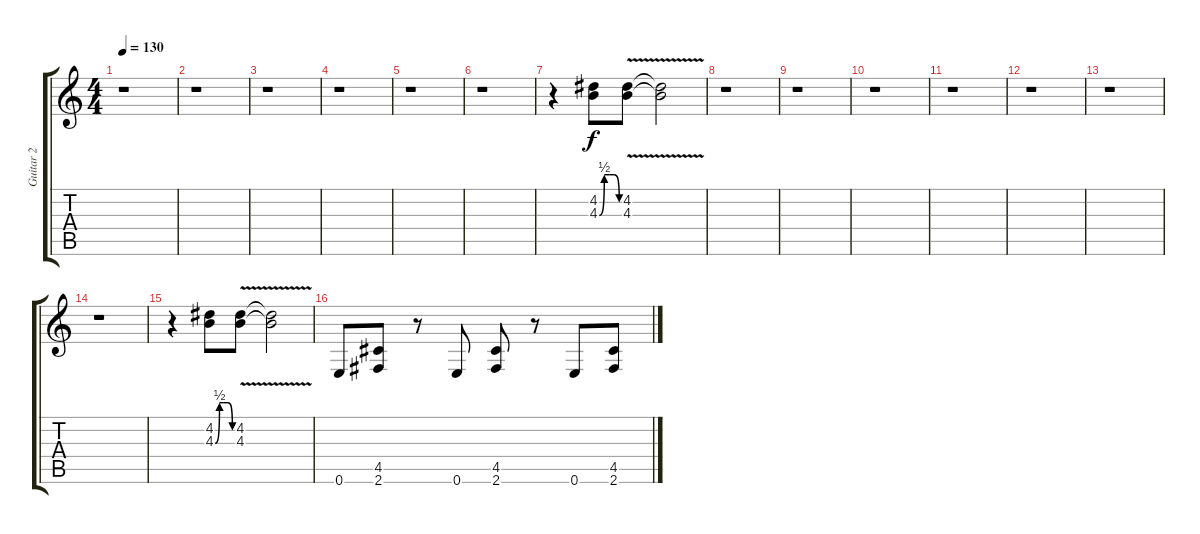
\track ("Guitar 2" "Guitar 2") {instrument distortionguitar}
\staff {score tabs}
\tuning (E4 B3 G3 D3 A2 E2) {hide}
\ts (4 4)
\tempo 130
\clef g2
\ks c
r.1{dy f} |
r.1 |
r.1 |
r.1 |
r.1 |
r.1 |
r.4 (4.2 4.3{be (custom 0 0 15 2 30 2 45 2 60 0)}).8 (4.2{v} 4.3{v}).8 (4.2{t} 4.3{t}).2 |
r.1 |
r.1 |
r.1 |
r.1 |
r.1 |
r.1 |
r.1 |
r.4 (4.2 4.3{be (custom 0 0 15 2 30 2 45 2 60 0)}).8 (4.2{v} 4.3{v}).8 (4.2{t} 4.3{t}).2 |
0.6.8 (4.5 2.6).8 r.8 0.6.8 (4.5 2.6).8 r.8 0.6.8 (4.5 2.6).8
